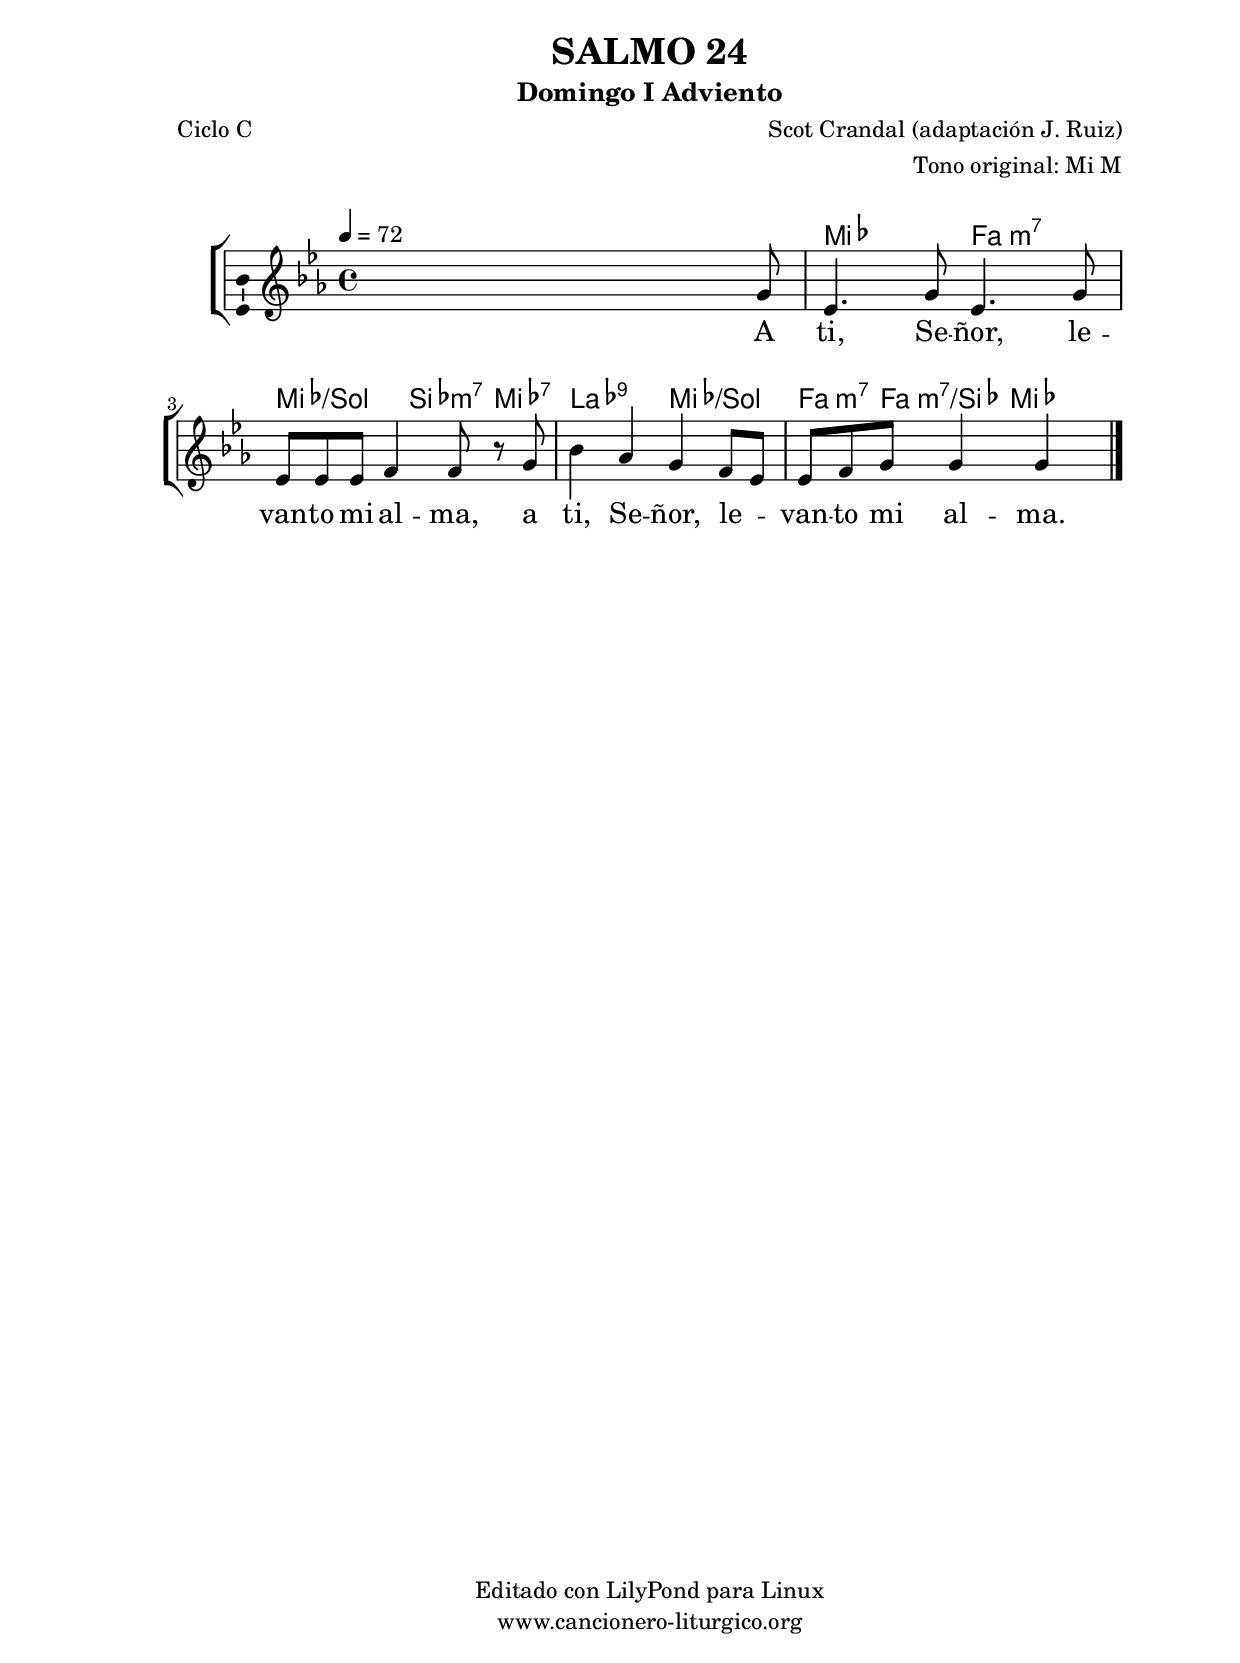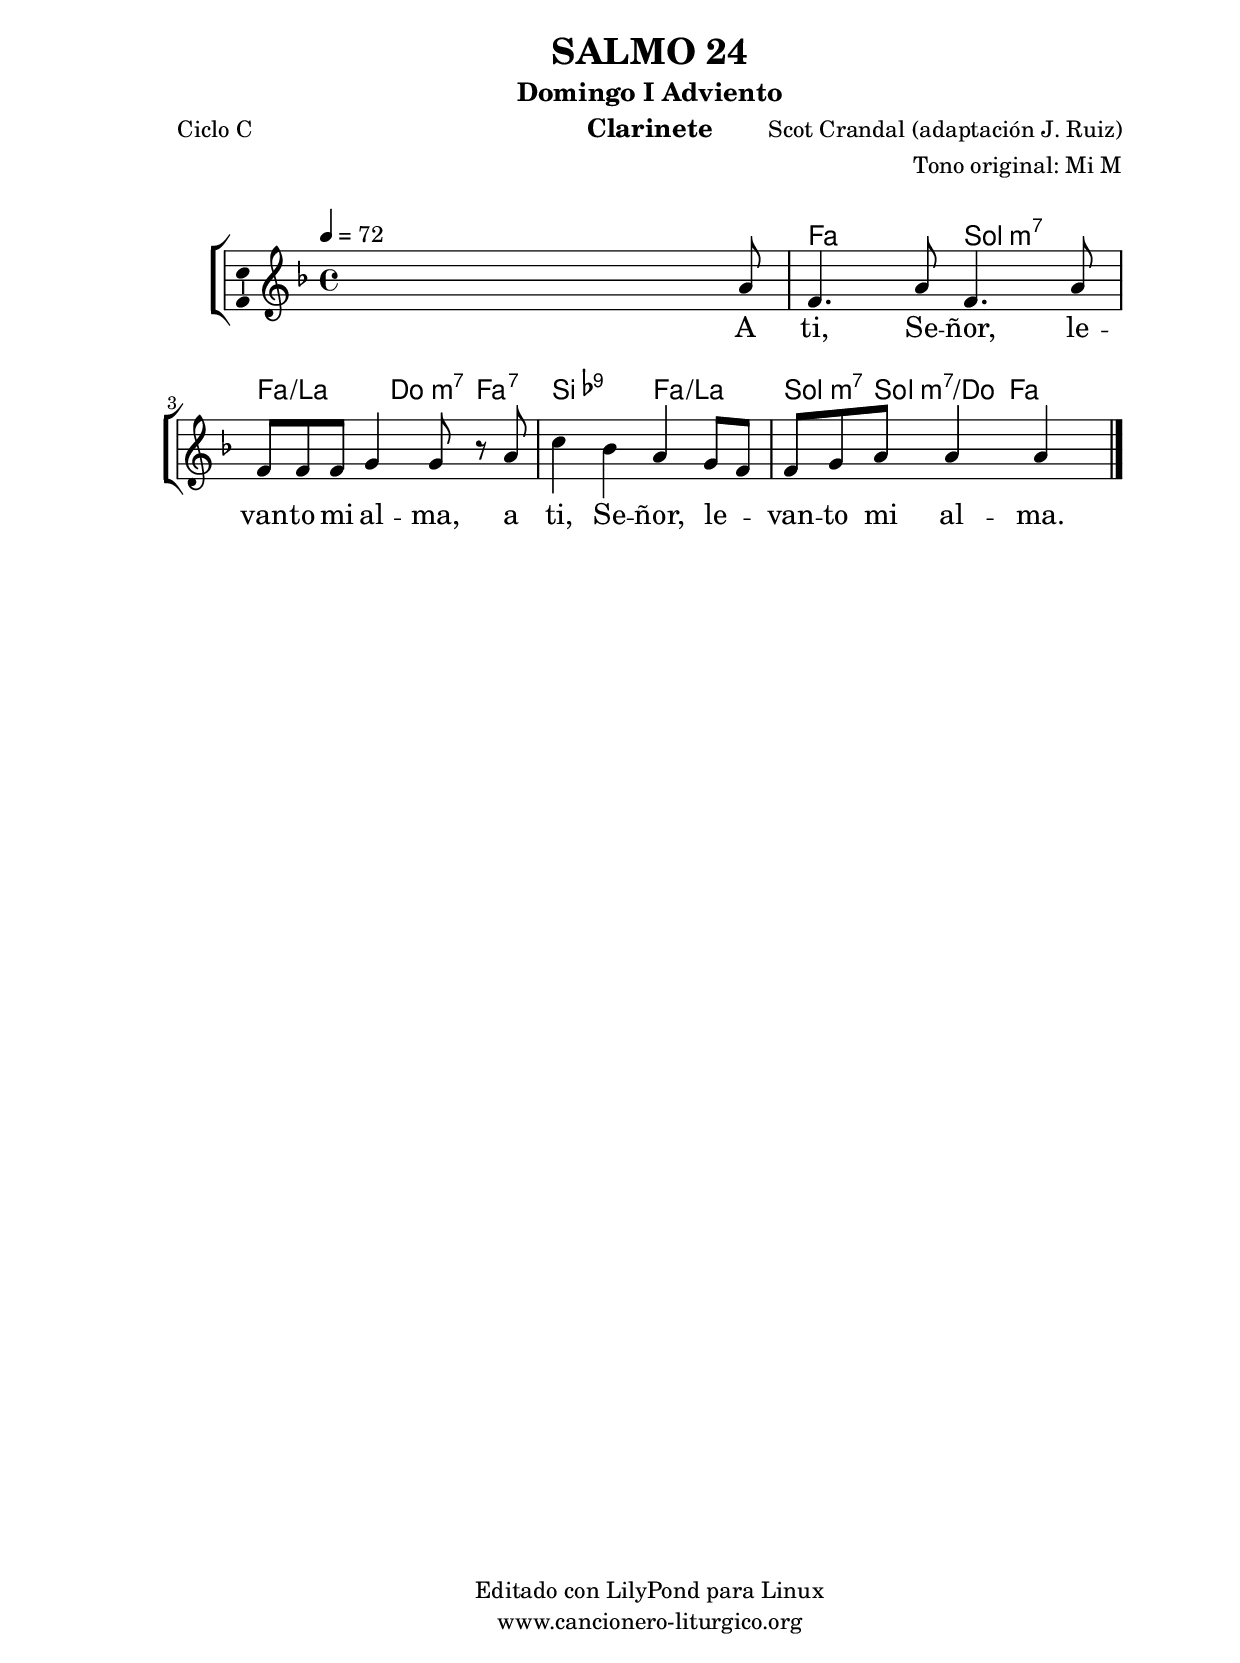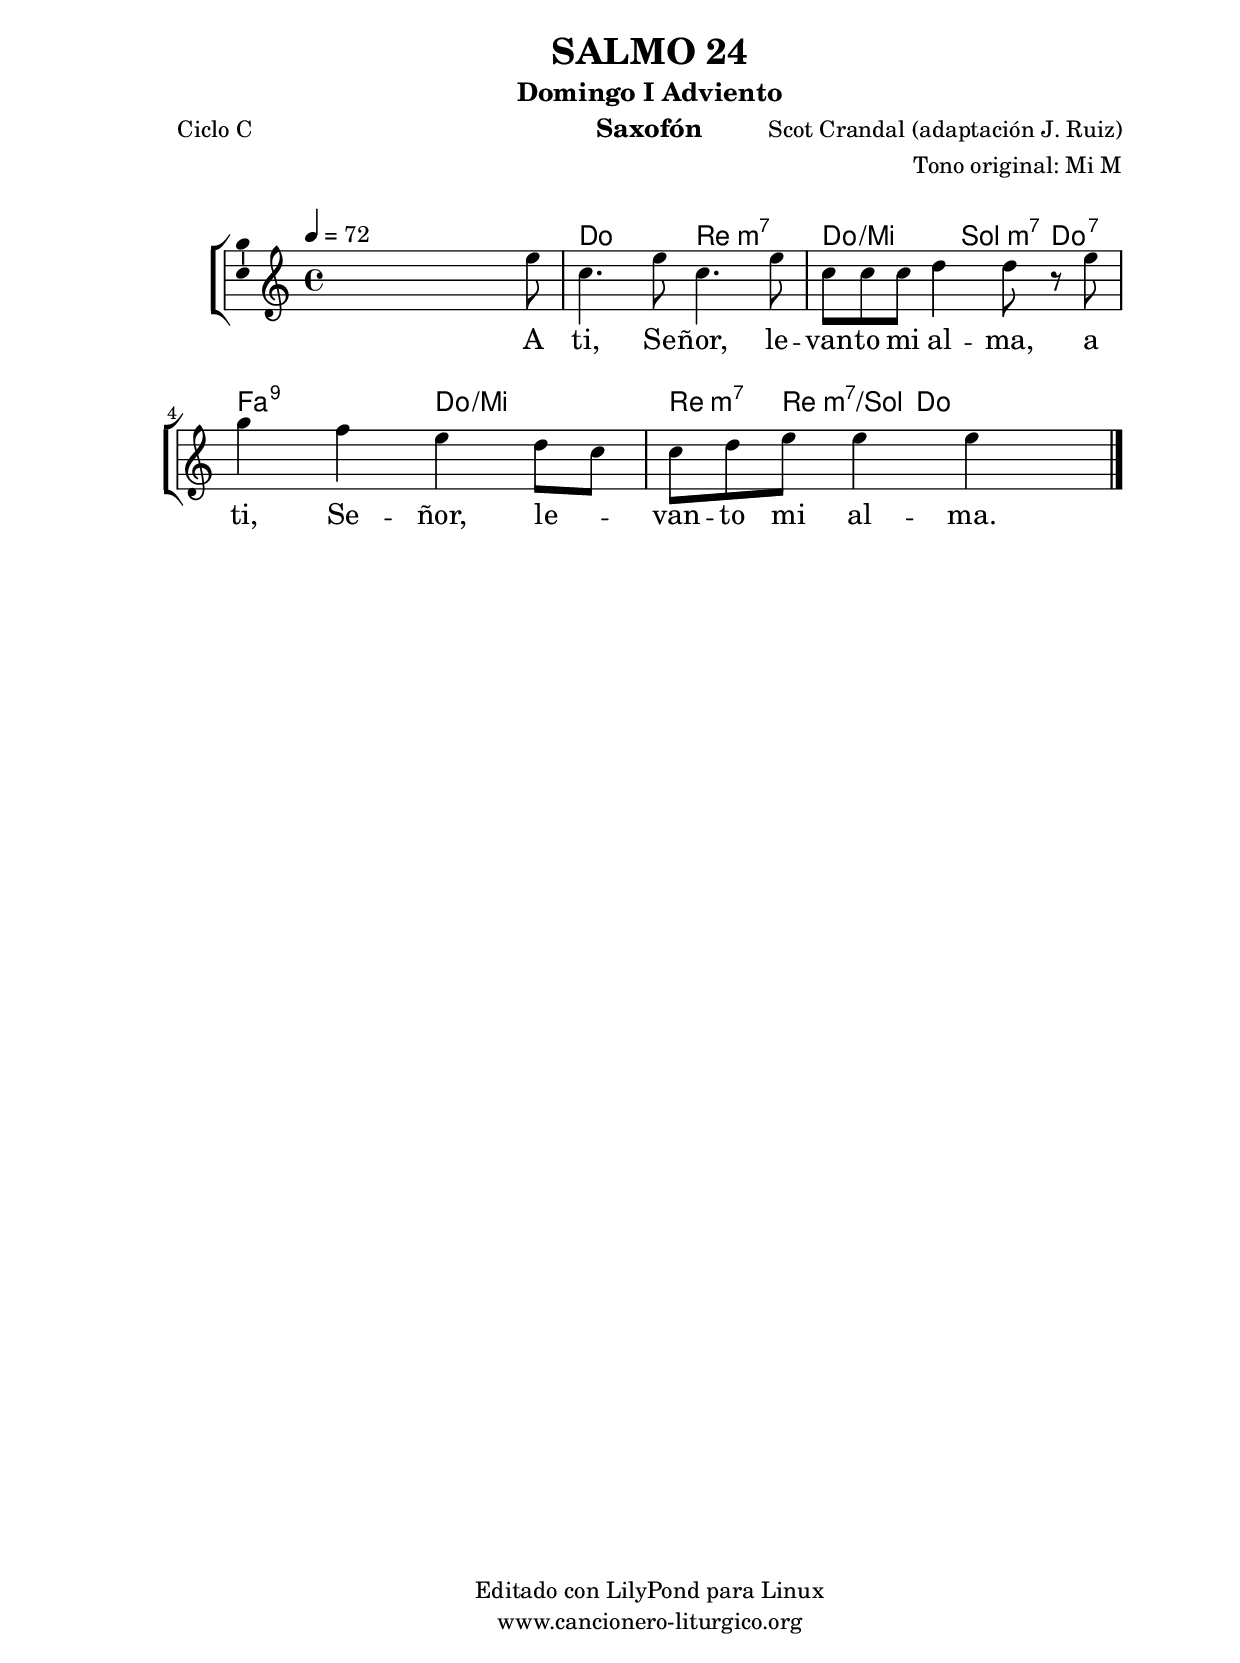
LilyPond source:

%
%para convertir .midi en .wav:
%timidity filename.midi -Ow -o finename.wav
%
%
%Para convertir de .wav a .mp3:
%lame -h -m j filename.wav
%
%
%para escuchar el midi:
%timidity nombrefichero.midi
%


%versión de lilypond para la que se ha escrito esta partitura:
\version "2.16.0"

	%Tamaño papel
	#(set-default-paper-size "a4")
	%Tamaño partitura
	#(set-global-staff-size 20)
	%No responde al pulsar sobre una nota
	#(ly:set-option 'point-and-click #f)

%parámetros del encabezamiento:
\header {
	title = "SALMO 24"
	subtitle = "Domingo I Adviento"
	composer = "Scot Crandal (adaptación J. Ruiz)"
%The Living Church Acclaims
	poet = "Ciclo C"
	meter = ""
	arranger = "Tono original: Mi M"
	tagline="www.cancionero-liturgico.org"
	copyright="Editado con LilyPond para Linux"
	tiempo = "Adviento"
	usos = "Salmo"
	letra = "A ti, Señor, levanto mi alma."
	}

%parámetros asociados al papel:
\paper  {
	oddHeaderMarkup = \markup {\fill-line { \on-the-fly #not-first-page \fromproperty #'header:title \on-the-fly #not-first-page \fromproperty #'header:composer }}
	evenHeaderMarkup = \markup {\fill-line { \fromproperty #'header:composer \fromproperty #'header:title }}
	#(set-paper-size "a4")
	print-page-number = ##f
	first-page-number = 1
	print-first-page-number = ##f
%	head-separation = 3.0 \cm
	top-margin = 2.0 \cm
	bottom-margin = 0.5\cm
%%%	bottom-margin = -1.0\cm
	left-margin = 3.0 \cm
	line-width = 16.0 \cm 
	indent = 8\mm
	interscoreline = 2.\mm
	between-system-space = 15\mm
%	para que las partituras no llenen la hoja:
	ragged-bottom = ##t
%	idem para la última hoja:
	ragged-last-bottom = ##f
%	para que las partituras llenen el ancho del papel:
	ragged-last = ##f
	after-title-space = 2.5 \cm
%page-count=1
%system-count=8

	%Flexible Vertical Spacing
%	markup-markup-spacing =
%	#'((basic-distance . 15) (minimum-distance . 15) (padding . 3))
	markup-system-spacing =
	#'((basic-distance . 15) (minimum-distance . 15) (padding . 3))
	system-system-spacing =
	#'((basic-distance . 15) (minimum-distance . 15) (padding . 3))
	score-system-spacing =
	#'((basic-distance . 15) (minimum-distance . 15) (padding . 5))
%	top-system-spacing = % header
%	#'((basic-distance . 8) (minimum-distance . 0) (padding . 3))
%	top-markup-spacing =
%	#'((basic-distance . 20) (minimum-distance . 20) (padding . 3))
	last-bottom-spacing = % footer
	#'((basic-distance . 5) (minimum-distance . 5) (padding . 3))
%	score-markup-spacing =
%	#'((basic-distance . 16) (minimum-distance . 13) (padding . 3))

	}


%parámetros que afectan a toda la partitura:
global =  {
	%clave de sol (G):
	\clef G
	%armadura:
	\transpose e ees
	\key e \major
	\tempo 4=72
	\set Score.tempoHideNote = ##f
	}


acordes = {
	\italianChords
	\chordmode {
	\transpose e ees
{
s1 e2 fis:m7 e/gis b4:m7 e:7
a2:9 e/gis fis4:m7 fis:m7/b e2
	}
	}
}


melodia = 
	\transpose e ees
{
	\relative c''{
	\time 4/4

s2 s4 s8 gis8
e4. gis8 e4. gis8
%%%e8 e e fis~fis4 r8 gis8
e8 e e fis4 fis8 r8 gis8
b4 a gis fis8 e
%%%e8 fis gis gis8~gis4. s8
e8 fis gis gis4 gis s8

	\bar "|."
	}
	}


texto = \lyricmode {
%To you, O Lord, I lift up my soul. __
%To you, O Lord, I __ _ lift up my soul. __
A ti, Se -- ñor, le -- van -- to mi al -- ma,
a ti, Se -- ñor, le -- _ van -- to mi al -- ma.
	}


acordesStaff = \context ChordNames = acordesStaff <<
	\set chordChanges = ##t
	\acordes
	>>


vozStaff = \context Voice = vozStaff
\with {\consists "Ambitus_engraver"}
<<
%	\set Staff.instrumentName = ""
%	\set Staff.shortInstrumentName = ""
%	\set Staff.midiInstrument = #"clarinet"
%	\set Staff.midiInstrument = #"cello"
%	\set Staff.midiInstrument = #"flute"
	\set Staff.midiInstrument = #"electric guitar (jazz)"
%	\set Staff.midiInstrument = #"english horn"
%	\set Staff.midiInstrument = #"violin"
%	\set Staff.midiInstrument = #"glockenspiel"
	\set Staff.midiMinimumVolume = #0.7
	\set Staff.midiMaximumVolume = #0.9
	\global
	\melodia
	>>


textoStaff = \context Lyrics = textoStaff <<
	\lyricsto vozStaff \texto
	>>

\book {
	\score {
		\context ChoirStaff {
			\override StaffGroup.SystemStartBracket #'collapse-height = #1
			\override Score.SystemStartBar #'collapse-height = #1
			<<
			\acordesStaff
			\vozStaff
			\textoStaff
			>>
			}
		\layout {
	    		\context {
				\Lyrics
				\override LyricText #'font-size = #2
				}
	   		 \context {
				\Score
				%fontSize = #3
				\override StaffSymbol #'staff-space = #(magstep +3)
				%\override Beam #'thickness = #0.55
				%\override SpacingSpanner #'spacing-increment = #1.0
				%\override Slur #'height-limit = #1.5
				}
			}
		}
	\score {
		\unfoldRepeats
		\context ChoirStaff {
			<<
			\acordesStaff
			\vozStaff
			>>
			}
		\midi {
	  		\context {
	  			\Score
				tempoWholesPerMinute = #(ly:make-moment 70 4)
				}
			}
		}
	}

%Partitura para clarinete
#(define output-suffix "C")
\book {
	\header{
		instrument = "Clarinete"
		}
	\score {
		\context ChoirStaff {
			\override StaffGroup.SystemStartBracket #'collapse-height = #1
			\override Score.SystemStartBar #'collapse-height = #1
\transpose c d
			<<
			\acordesStaff
			\vozStaff
			\textoStaff
			>>
			}
		\layout {
	    		\context {
				\Lyrics
				\override LyricText #'font-size = #2
				}
	   		 \context {
				\Score
				%fontSize = #3
				\override StaffSymbol #'staff-space = #(magstep +3)
				%\override Beam #'thickness = #0.55
				%\override SpacingSpanner #'spacing-increment = #1.0
				%\override Slur #'height-limit = #1.5
				}
			}
		}
	}

%Partitura para saxofón
#(define output-suffix "S")
\book {
	\header{
		instrument = "Saxofón"
		}
	\score {
		\context ChoirStaff {
			\override StaffGroup.SystemStartBracket #'collapse-height = #1
			\override Score.SystemStartBar #'collapse-height = #1
\transpose c a
			<<
			\acordesStaff
			\vozStaff
			\textoStaff
			>>
			}
		\layout {
	    		\context {
				\Lyrics
				\override LyricText #'font-size = #2
				}
	   		 \context {
				\Score
				%fontSize = #3
				\override StaffSymbol #'staff-space = #(magstep +3)
				%\override Beam #'thickness = #0.55
				%\override SpacingSpanner #'spacing-increment = #1.0
				%\override Slur #'height-limit = #1.5
				}
			}
		}
	}

